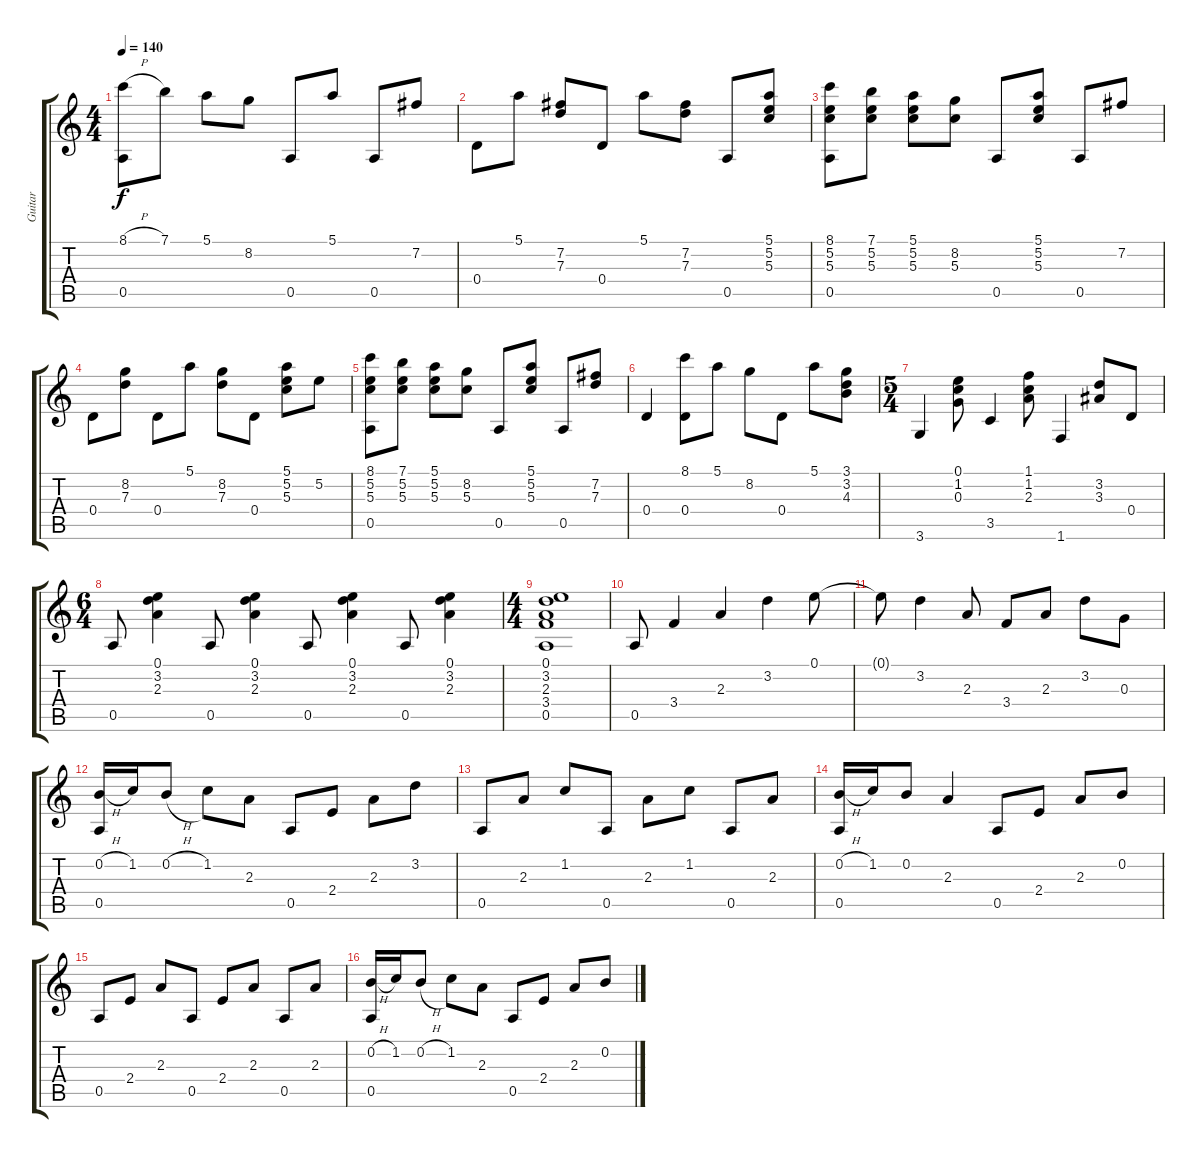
\track ("Guitar" "Guitar") {instrument acousticguitarnylon}
\staff {score tabs}
\tuning (E4 B3 G3 D3 A2 E2) {hide}
\ts (4 4)
\tempo 140
\clef g2
\ks c
(8.1{h} 0.5).8{dy f} 7.1.8 5.1.8 8.2.8 0.5.8 5.1.8 0.5.8 7.2.8 |
0.4.8 5.1.8 (7.2 7.3).8 0.4.8 5.1.8 (7.2 7.3).8 0.5.8 (5.1 5.2 5.3).8 |
(8.1 5.2 5.3 0.5).8 (7.1 5.2 5.3).8 (5.1 5.2 5.3).8 (8.2 5.3).8 0.5.8 (5.1 5.2 5.3).8 0.5.8 7.2.8 |
0.4.8 (8.2 7.3).8 0.4.8 5.1.8 (8.2 7.3).8 0.4.8 (5.1 5.2 5.3).8 5.2.8 |
(8.1 5.2 5.3 0.5).8 (7.1 5.2 5.3).8 (5.1 5.2 5.3).8 (8.2 5.3).8 0.5.8 (5.1 5.2 5.3).8 0.5.8 (7.2 7.3).8 |
0.4.4 (8.1 0.4).8 5.1.8 8.2.8 0.4.8 5.1.8 (3.1 3.2 4.3).8 |
\ts (5 4)
3.6.4 (0.1 1.2 0.3).8 3.5.4 (1.1 1.2 2.3).8 1.6.4 (3.2 3.3).8 0.4.8 |
\ts (6 4)
0.5.8 (0.1 3.2 2.3).4 0.5.8 (0.1 3.2 2.3).4 0.5.8 (0.1 3.2 2.3).4 0.5.8 (0.1 3.2 2.3).4 |
\ts (4 4)
(0.1 3.2 2.3 3.4 0.5).1 |
0.5.8 3.4.4 2.3.4 3.2.4 0.1.8 |
0.1{t}.8 3.2.4 2.3.8 3.4.8 2.3.8 3.2.8 0.3.8 |
(0.2{h} 0.5).16 1.2.16 0.2{h}.8 1.2.8 2.3.8 0.5.8 2.4.8 2.3.8 3.2.8 |
0.5.8 2.3.8 1.2.8 0.5.8 2.3.8 1.2.8 0.5.8 2.3.8 |
(0.2{h} 0.5).16 1.2.16 0.2.8 2.3.4 0.5.8 2.4.8 2.3.8 0.2.8 |
0.5.8 2.4.8 2.3.8 0.5.8 2.4.8 2.3.8 0.5.8 2.3.8 |
(0.2{h} 0.5).16 1.2.16 0.2{h}.8 1.2.8 2.3.8 0.5.8 2.4.8 2.3.8 0.2.8
